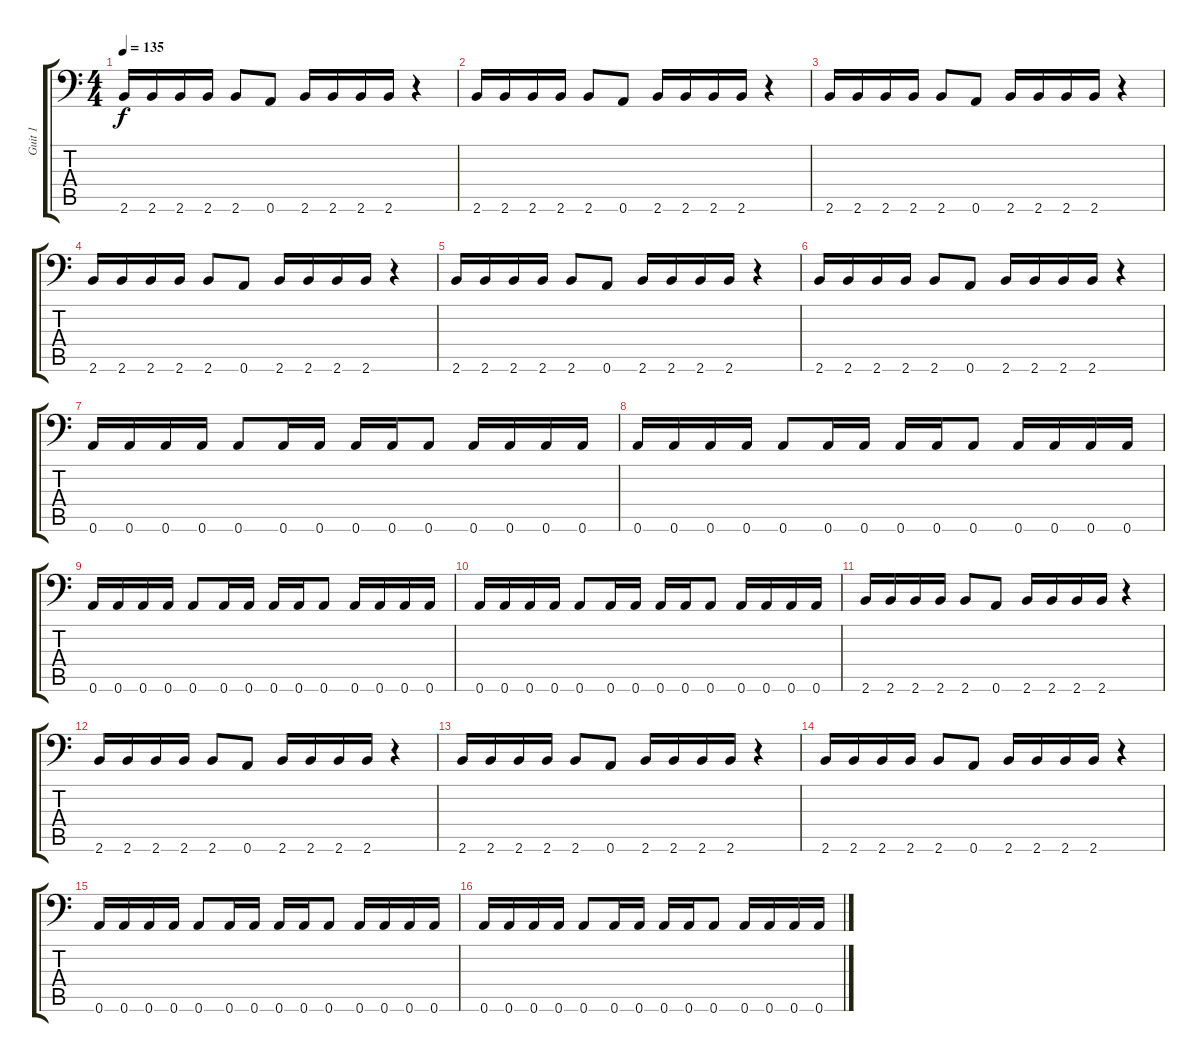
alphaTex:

\track ("Guit 1" "Guit 1") {instrument distortionguitar}
\staff {score tabs}
\tuning (A3 E3 C3 G2 D2 A1) {hide}
\ts (4 4)
\tempo 135
\clef f4
\ks c
2.6.16{dy f} 2.6.16 2.6.16 2.6.16 2.6.8 0.6.8 2.6.16 2.6.16 2.6.16 2.6.16 r.4 |
2.6.16 2.6.16 2.6.16 2.6.16 2.6.8 0.6.8 2.6.16 2.6.16 2.6.16 2.6.16 r.4 |
2.6.16 2.6.16 2.6.16 2.6.16 2.6.8 0.6.8 2.6.16 2.6.16 2.6.16 2.6.16 r.4 |
2.6.16 2.6.16 2.6.16 2.6.16 2.6.8 0.6.8 2.6.16 2.6.16 2.6.16 2.6.16 r.4 |
2.6.16 2.6.16 2.6.16 2.6.16 2.6.8 0.6.8 2.6.16 2.6.16 2.6.16 2.6.16 r.4 |
2.6.16 2.6.16 2.6.16 2.6.16 2.6.8 0.6.8 2.6.16 2.6.16 2.6.16 2.6.16 r.4 |
0.6.16 0.6.16 0.6.16 0.6.16 0.6.8 0.6.16 0.6.16 0.6.16 0.6.16 0.6.8 0.6.16 0.6.16 0.6.16 0.6.16 |
0.6.16 0.6.16 0.6.16 0.6.16 0.6.8 0.6.16 0.6.16 0.6.16 0.6.16 0.6.8 0.6.16 0.6.16 0.6.16 0.6.16 |
0.6.16 0.6.16 0.6.16 0.6.16 0.6.8 0.6.16 0.6.16 0.6.16 0.6.16 0.6.8 0.6.16 0.6.16 0.6.16 0.6.16 |
0.6.16 0.6.16 0.6.16 0.6.16 0.6.8 0.6.16 0.6.16 0.6.16 0.6.16 0.6.8 0.6.16 0.6.16 0.6.16 0.6.16 |
2.6.16 2.6.16 2.6.16 2.6.16 2.6.8 0.6.8 2.6.16 2.6.16 2.6.16 2.6.16 r.4 |
2.6.16 2.6.16 2.6.16 2.6.16 2.6.8 0.6.8 2.6.16 2.6.16 2.6.16 2.6.16 r.4 |
2.6.16 2.6.16 2.6.16 2.6.16 2.6.8 0.6.8 2.6.16 2.6.16 2.6.16 2.6.16 r.4 |
2.6.16 2.6.16 2.6.16 2.6.16 2.6.8 0.6.8 2.6.16 2.6.16 2.6.16 2.6.16 r.4 |
0.6.16 0.6.16 0.6.16 0.6.16 0.6.8 0.6.16 0.6.16 0.6.16 0.6.16 0.6.8 0.6.16 0.6.16 0.6.16 0.6.16 |
0.6.16 0.6.16 0.6.16 0.6.16 0.6.8 0.6.16 0.6.16 0.6.16 0.6.16 0.6.8 0.6.16 0.6.16 0.6.16 0.6.16
